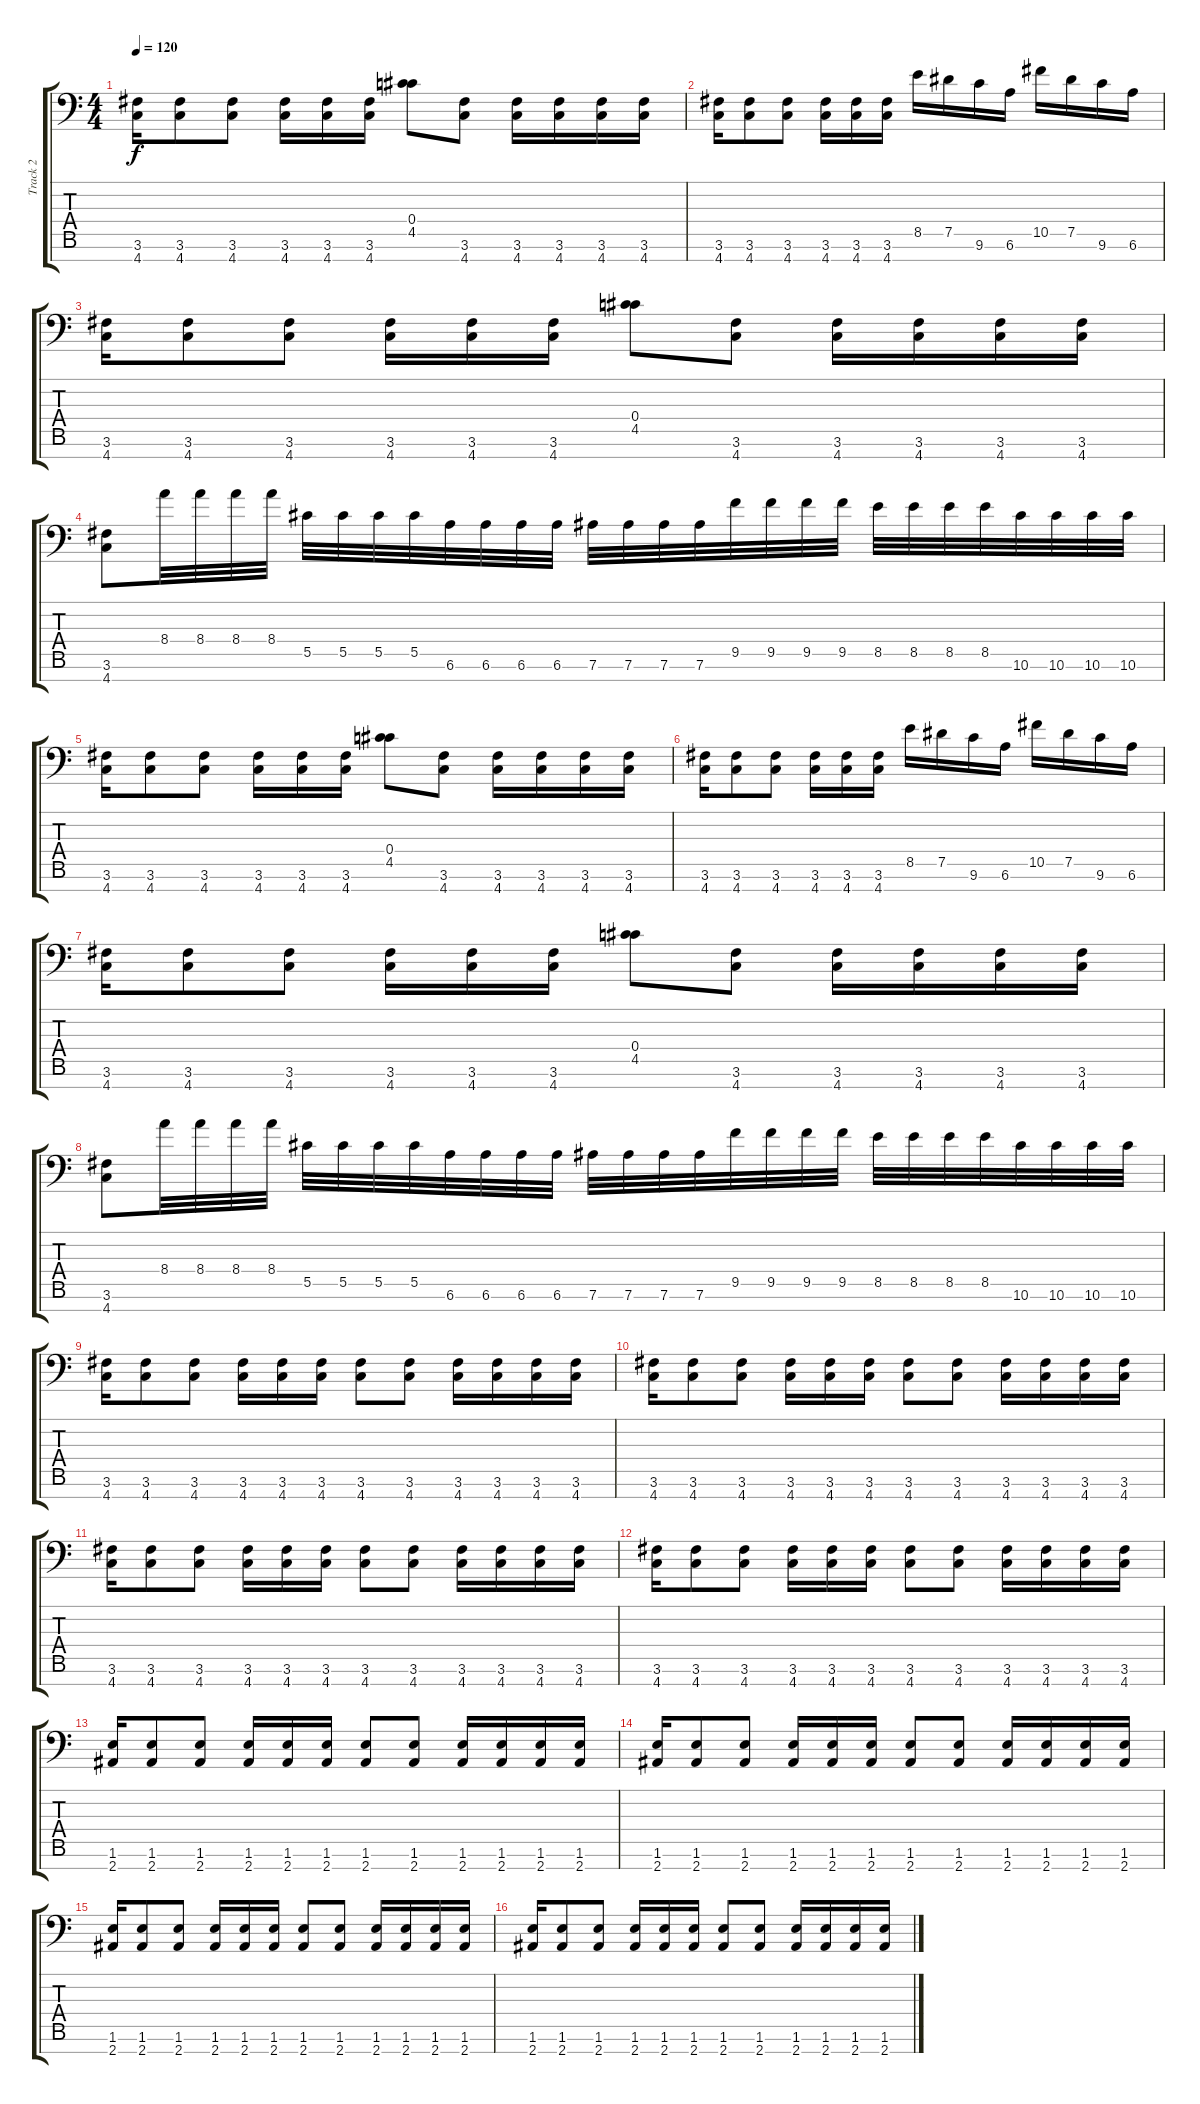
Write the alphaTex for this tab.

\track ("Track 2" "Track 2") {instrument distortionguitar}
\staff {score tabs}
\tuning (E4 Bb3 F3 Db3 Ab2 Eb2 Ab1) {hide}
\ts (4 4)
\tempo 120
\clef f4
\ks c
(3.6 4.7).16{dy f} (3.6 4.7).8 (3.6 4.7).8 (3.6 4.7).16 (3.6 4.7).16 (3.6 4.7).16 (0.4 4.5).8 (3.6 4.7).8 (3.6 4.7).16 (3.6 4.7).16 (3.6 4.7).16 (3.6 4.7).16 |
(3.6 4.7).16 (3.6 4.7).8 (3.6 4.7).8 (3.6 4.7).16 (3.6 4.7).16 (3.6 4.7).16 8.5.16 7.5.16 9.6.16 6.6.16 10.5.16 7.5.16 9.6.16 6.6.16 |
(3.6 4.7).16 (3.6 4.7).8 (3.6 4.7).8 (3.6 4.7).16 (3.6 4.7).16 (3.6 4.7).16 (0.4 4.5).8 (3.6 4.7).8 (3.6 4.7).16 (3.6 4.7).16 (3.6 4.7).16 (3.6 4.7).16 |
(3.6 4.7).8 8.4.32 8.4.32 8.4.32 8.4.32 5.5.32 5.5.32 5.5.32 5.5.32 6.6.32 6.6.32 6.6.32 6.6.32 7.6.32 7.6.32 7.6.32 7.6.32 9.5.32 9.5.32 9.5.32 9.5.32 8.5.32 8.5.32 8.5.32 8.5.32 10.6.32 10.6.32 10.6.32 10.6.32 |
(3.6 4.7).16 (3.6 4.7).8 (3.6 4.7).8 (3.6 4.7).16 (3.6 4.7).16 (3.6 4.7).16 (0.4 4.5).8 (3.6 4.7).8 (3.6 4.7).16 (3.6 4.7).16 (3.6 4.7).16 (3.6 4.7).16 |
(3.6 4.7).16 (3.6 4.7).8 (3.6 4.7).8 (3.6 4.7).16 (3.6 4.7).16 (3.6 4.7).16 8.5.16 7.5.16 9.6.16 6.6.16 10.5.16 7.5.16 9.6.16 6.6.16 |
(3.6 4.7).16 (3.6 4.7).8 (3.6 4.7).8 (3.6 4.7).16 (3.6 4.7).16 (3.6 4.7).16 (0.4 4.5).8 (3.6 4.7).8 (3.6 4.7).16 (3.6 4.7).16 (3.6 4.7).16 (3.6 4.7).16 |
(3.6 4.7).8 8.4.32 8.4.32 8.4.32 8.4.32 5.5.32 5.5.32 5.5.32 5.5.32 6.6.32 6.6.32 6.6.32 6.6.32 7.6.32 7.6.32 7.6.32 7.6.32 9.5.32 9.5.32 9.5.32 9.5.32 8.5.32 8.5.32 8.5.32 8.5.32 10.6.32 10.6.32 10.6.32 10.6.32 |
(3.6 4.7).16 (3.6 4.7).8 (3.6 4.7).8 (3.6 4.7).16 (3.6 4.7).16 (3.6 4.7).16 (3.6 4.7).8 (3.6 4.7).8 (3.6 4.7).16 (3.6 4.7).16 (3.6 4.7).16 (3.6 4.7).16 |
(3.6 4.7).16 (3.6 4.7).8 (3.6 4.7).8 (3.6 4.7).16 (3.6 4.7).16 (3.6 4.7).16 (3.6 4.7).8 (3.6 4.7).8 (3.6 4.7).16 (3.6 4.7).16 (3.6 4.7).16 (3.6 4.7).16 |
(3.6 4.7).16 (3.6 4.7).8 (3.6 4.7).8 (3.6 4.7).16 (3.6 4.7).16 (3.6 4.7).16 (3.6 4.7).8 (3.6 4.7).8 (3.6 4.7).16 (3.6 4.7).16 (3.6 4.7).16 (3.6 4.7).16 |
(3.6 4.7).16 (3.6 4.7).8 (3.6 4.7).8 (3.6 4.7).16 (3.6 4.7).16 (3.6 4.7).16 (3.6 4.7).8 (3.6 4.7).8 (3.6 4.7).16 (3.6 4.7).16 (3.6 4.7).16 (3.6 4.7).16 |
(1.6 2.7).16 (1.6 2.7).8 (1.6 2.7).8 (1.6 2.7).16 (1.6 2.7).16 (1.6 2.7).16 (1.6 2.7).8 (1.6 2.7).8 (1.6 2.7).16 (1.6 2.7).16 (1.6 2.7).16 (1.6 2.7).16 |
(1.6 2.7).16 (1.6 2.7).8 (1.6 2.7).8 (1.6 2.7).16 (1.6 2.7).16 (1.6 2.7).16 (1.6 2.7).8 (1.6 2.7).8 (1.6 2.7).16 (1.6 2.7).16 (1.6 2.7).16 (1.6 2.7).16 |
(1.6 2.7).16 (1.6 2.7).8 (1.6 2.7).8 (1.6 2.7).16 (1.6 2.7).16 (1.6 2.7).16 (1.6 2.7).8 (1.6 2.7).8 (1.6 2.7).16 (1.6 2.7).16 (1.6 2.7).16 (1.6 2.7).16 |
(1.6 2.7).16 (1.6 2.7).8 (1.6 2.7).8 (1.6 2.7).16 (1.6 2.7).16 (1.6 2.7).16 (1.6 2.7).8 (1.6 2.7).8 (1.6 2.7).16 (1.6 2.7).16 (1.6 2.7).16 (1.6 2.7).16
